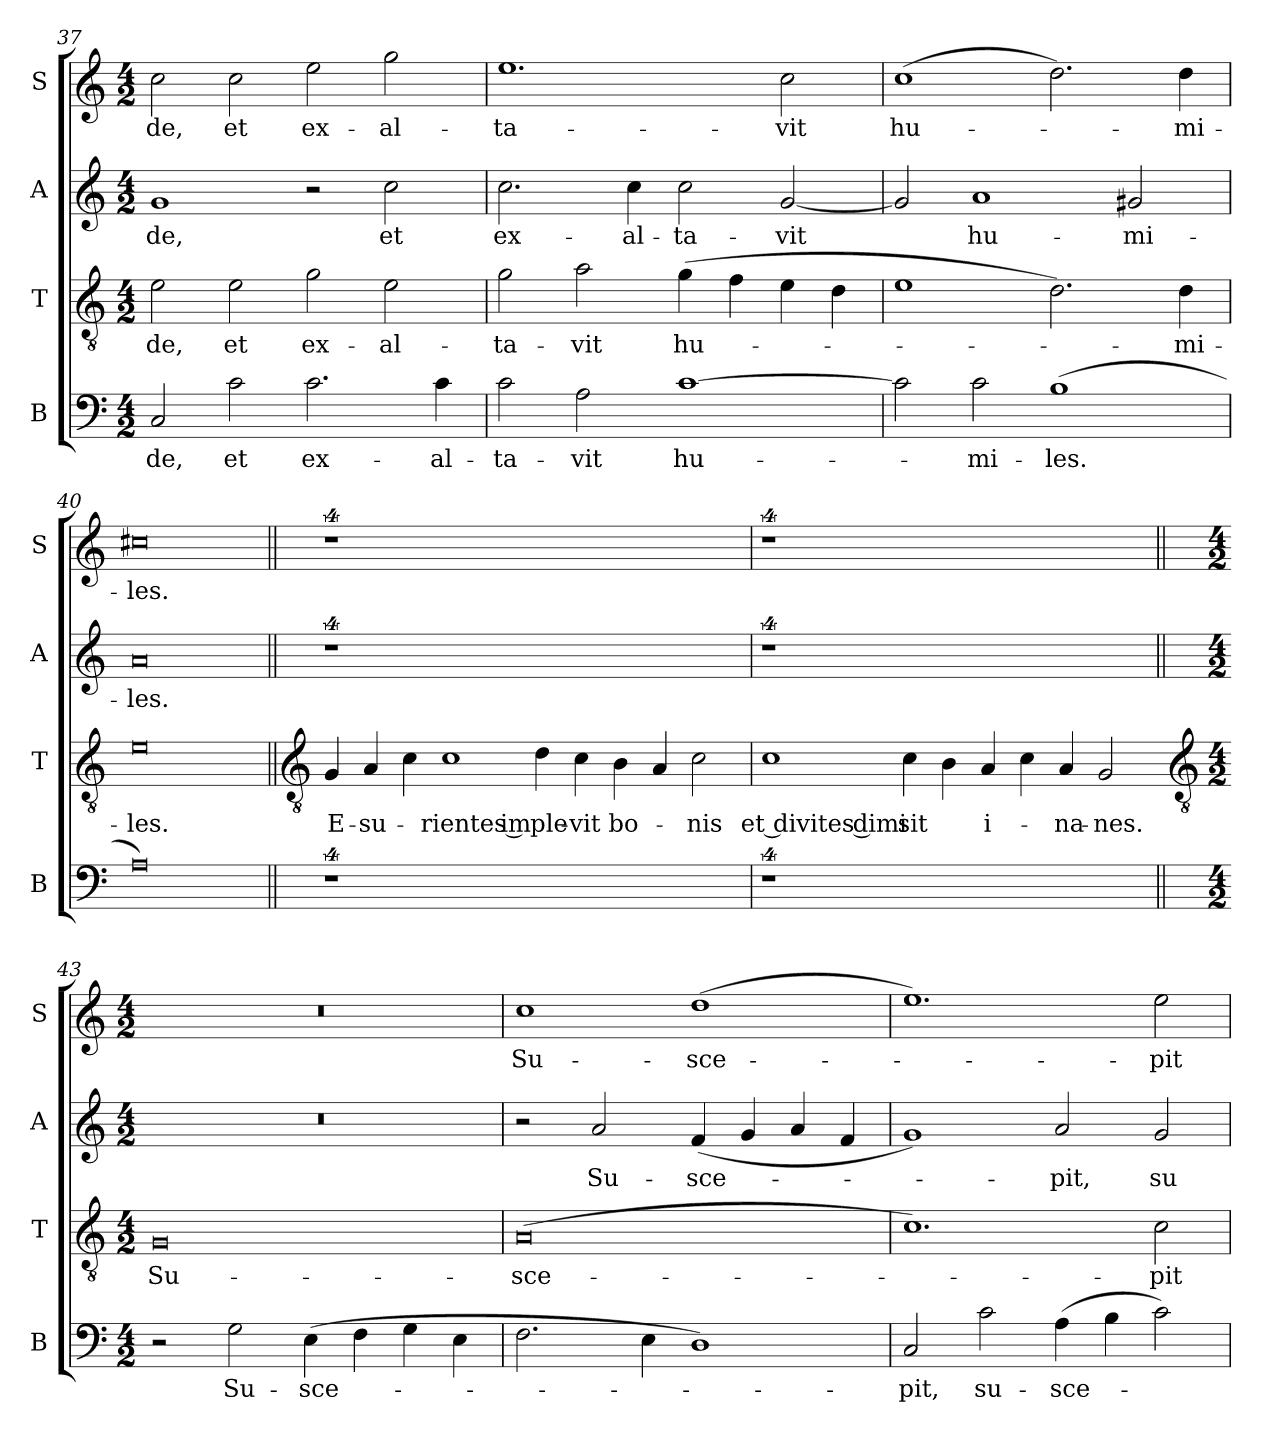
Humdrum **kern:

**kern	**text	**kern	**text	**kern	**text	**kern	**text
*part4	*part4	*part3	*part3	*part2	*part2	*part1	*part1
*staff4	*staff4	*staff3	*staff3	*staff2	*staff2	*staff1	*staff1
*I"B	*	*I"T	*	*I"A	*	*I"S	*
*I'B	*	*I'T	*	*I'A	*	*I'S	*
*clefF4	*	*clefGv2	*	*clefG2	*	*clefG2	*
*k[]	*	*k[]	*	*k[]	*	*k[]	*
*C:	*	*C:	*	*C:	*	*C:	*
*M4/2	*	*M4/2	*	*M4/2	*	*M4/2	*
=37	=37	=37	=37	=37	=37	=37	=37
!	!LO:LY:b	!	!LO:LY:b	!	!LO:LY:b	!	!LO:LY:b
2C	de,	2e	de,	1g	de,	2cc	de,
!	!LO:LY:b	!	!LO:LY:b	!	!	!	!LO:LY:b
2c	et	2e	et	.	.	2cc	et
!	!LO:LY:b	!	!LO:LY:b	!	!	!	!LO:LY:b
2.c	ex-	2g	ex-	2r	.	2ee	ex-
!	!	!	!LO:LY:b	!	!LO:LY:b	!	!LO:LY:b
.	.	2e	-al-	2cc	et	2gg	-al-
!	!LO:LY:b	!	!	!	!	!	!
4c	-al-	.	.	.	.	.	.
=38	=38	=38	=38	=38	=38	=38	=38
!	!LO:LY:b	!	!LO:LY:b	!	!LO:LY:b	!	!LO:LY:b
2c	-ta-	2g	-ta-	2.cc	ex-	1.ee	-ta-
!	!LO:LY:b	!	!LO:LY:b	!	!	!	!
2A	-vit	2a	-vit	.	.	.	.
!	!	!	!	!	!LO:LY:b	!	!
.	.	.	.	4cc	-al-	.	.
!	!LO:LY:b	!	!LO:LY:b	!	!LO:LY:b	!	!
[1c	hu-	(>4g	hu-	2cc	-ta-	.	.
.	.	4f	.	.	.	.	.
!	!	!	!	!	!LO:LY:b	!	!LO:LY:b
.	.	4e	.	[2g	-vit	2cc	-vit
.	.	4d	.	.	.	.	.
=39	=39	=39	=39	=39	=39	=39	=39
!	!	!	!	!	!	!	!LO:LY:b
2c]	.	1e	.	2g]	.	(>1cc	hu-
!	!LO:LY:b	!	!	!	!LO:LY:b	!	!
2c	mi-	.	.	1a	hu-	.	.
!	!LO:LY:b	!	!	!	!	!	!
(>1B	-les.	2.d)	.	.	.	2.dd)	.
!	!	!	!	!	!LO:LY:b	!	!
.	.	.	.	2g#X	-mi-	.	.
!	!	!	!LO:LY:b	!	!	!	!LO:LY:b
.	.	4d	mi-	.	.	4dd	mi-
=40	=40	=40	=40	=40	=40	=40	=40
!	!	!	!LO:LY:b	!	!LO:LY:b	!	!LO:LY:b
0A)	.	0e	-les.	0a	-les.	0cc#X	-les.
!!LO:LB:g=z
=41||	=41||	=41||	=41||	=41||	=41||	=41||	=41||
*	*	*clefGv2	*	*	*	*	*
!	!	!	!LO:LY:b	!	!	!	!
4%13r	.	4G	E-	4%13r	.	4%13r	.
!	!	!	!LO:LY:b	!	!	!	!
.	.	4A	-su-	.	.	.	.
.	.	4c	.	.	.	.	.
!	!	!	!LO:LY:b	!	!	!	!
.	.	1c	rientes im-	.	.	.	.
!	!	!	!LO:LY:b	!	!	!	!
.	.	4d	-ple-	.	.	.	.
!	!	!	!LO:LY:b	!	!	!	!
.	.	4c	-vit	.	.	.	.
!	!	!	!LO:LY:b	!	!	!	!
.	.	4B	bo-	.	.	.	.
.	.	4A	.	.	.	.	.
!	!	!	!LO:LY:b	!	!	!	!
.	.	2c	nis	.	.	.	.
=42	=42	=42	=42	=42	=42	=42	=42
!	!	!	!LO:LY:b	!	!	!	!
4%11r	.	1c	et divites dimi-	4%11r	.	4%11r	.
!	!	!	!LO:LY:b	!	!	!	!
.	.	4c	-sit	.	.	.	.
.	.	4B	.	.	.	.	.
!	!	!	!LO:LY:b	!	!	!	!
.	.	4A	i-	.	.	.	.
.	.	4c	.	.	.	.	.
!	!	!	!LO:LY:b	!	!	!	!
.	.	4A	na-	.	.	.	.
!	!	!	!LO:LY:b	!	!	!	!
.	.	2G	-nes.	.	.	.	.
!!LO:LB:g=z
=43||	=43||	=43-	=43||	=43||	=43||	=43||	=43||
*	*	*clefGv2	*	*	*	*	*
*k[]	*	*	*	*k[]	*	*k[]	*
*C:	*	*	*	*C:	*	*C:	*
*M4/2	*	*M4/2	*	*M4/2	*	*M4/2	*
!	!	!	!LO:LY:b	!	!	!	!
2r	.	0G	Su-	0r	.	0r	.
!	!LO:LY:b	!	!	!	!	!	!
2G	Su-	.	.	.	.	.	.
!	!LO:LY:b	!	!	!	!	!	!
(>4E	-sce-	.	.	.	.	.	.
4F	.	.	.	.	.	.	.
4G	.	.	.	.	.	.	.
4E	.	.	.	.	.	.	.
=44	=44	=44	=44	=44	=44	=44	=44
!	!	!	!LO:LY:b	!	!	!	!LO:LY:b
2.F	.	(<0A	-sce-	2r	.	1cc	Su-
!	!	!	!	!	!LO:LY:b	!	!
.	.	.	.	2a	Su-	.	.
4E	.	.	.	.	.	.	.
!	!	!	!	!	!LO:LY:b	!	!LO:LY:b
1D)	.	.	.	(<4f	-sce-	(>1dd	-sce-
.	.	.	.	4g	.	.	.
.	.	.	.	4a	.	.	.
.	.	.	.	4f	.	.	.
=45	=45	=45	=45	=45	=45	=45	=45
!	!LO:LY:b	!	!	!	!	!	!
2C	pit,	1.c)	.	1g)	.	1.ee)	.
!	!LO:LY:b	!	!	!	!	!	!
2c	su-	.	.	.	.	.	.
!	!LO:LY:b	!	!	!	!LO:LY:b	!	!
(>4A	-sce-	.	.	2a	pit,	.	.
4B	.	.	.	.	.	.	.
!	!	!	!LO:LY:b	!	!LO:LY:b	!	!LO:LY:b
2c)	.	2c	pit	2g	su-	2ee	pit
=	=	=	=	=	=	=	=
*-	*-	*-	*-	*-	*-	*-	*-
